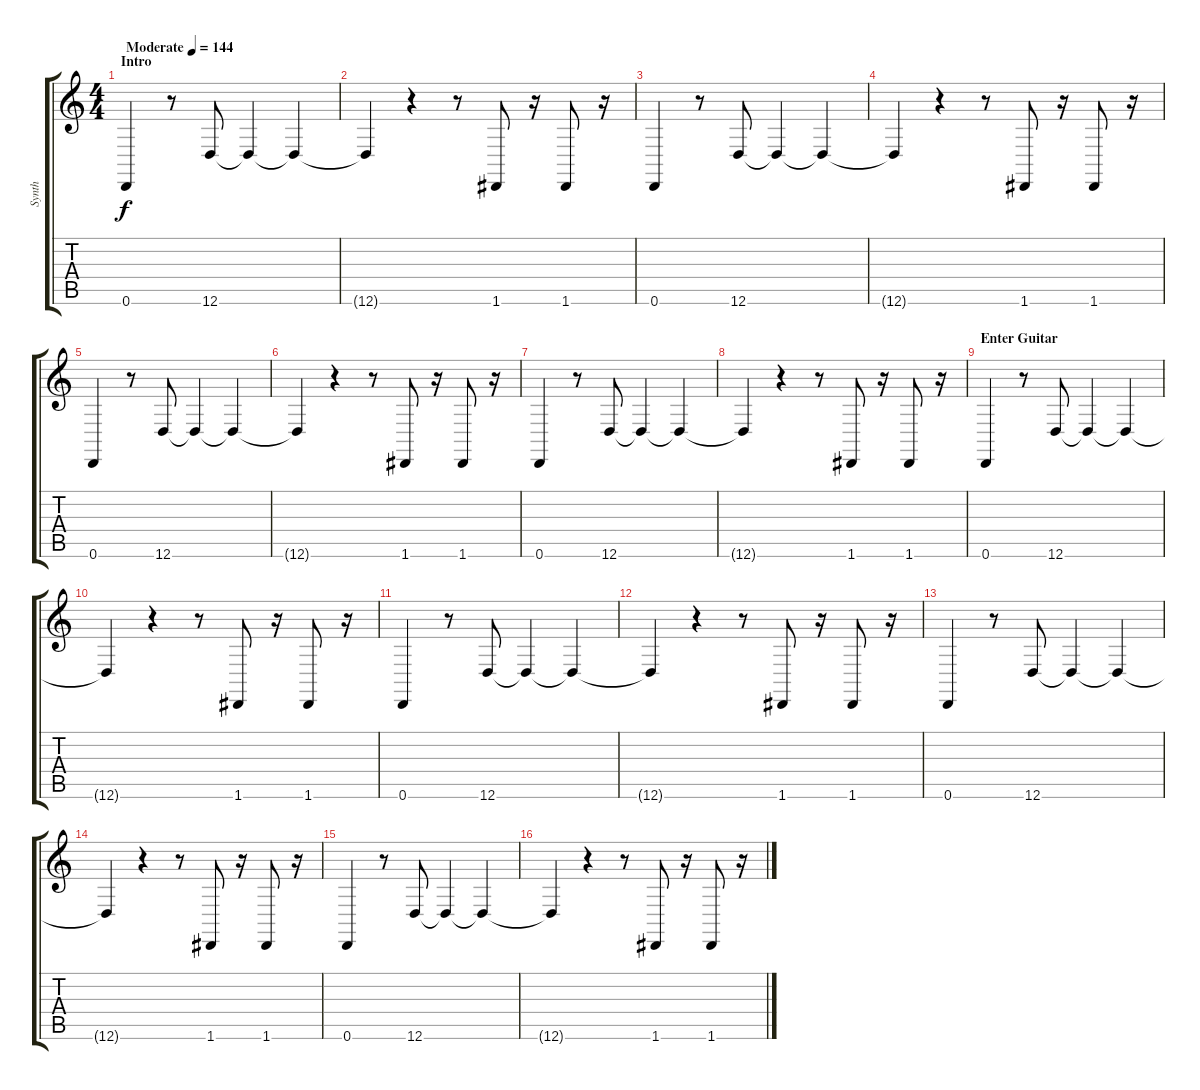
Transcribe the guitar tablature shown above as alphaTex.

\track ("Synth" "Synth") {instrument lead2sawtooth}
\staff {score tabs}
\tuning (E4 B3 G3 D3 A2 D2) {hide}
\ts (4 4)
\section ("" "Intro")
\tempo (144 "Moderate")
\clef g2
\ks c
0.6.4{dy f instrument lead2sawtooth} r.8 12.6.8 12.6{t}.4 12.6{t}.4 |
12.6{t}.4 r.4 r.8 1.6.8 r.16 1.6.8 r.16 |
0.6.4 r.8 12.6.8 12.6{t}.4 12.6{t}.4 |
12.6{t}.4 r.4 r.8 1.6.8 r.16 1.6.8 r.16 |
0.6.4 r.8 12.6.8 12.6{t}.4 12.6{t}.4 |
12.6{t}.4 r.4 r.8 1.6.8 r.16 1.6.8 r.16 |
0.6.4 r.8 12.6.8 12.6{t}.4 12.6{t}.4 |
12.6{t}.4 r.4 r.8 1.6.8 r.16 1.6.8 r.16 |
\section ("" "Enter Guitar")
0.6.4 r.8 12.6.8 12.6{t}.4 12.6{t}.4 |
12.6{t}.4 r.4 r.8 1.6.8 r.16 1.6.8 r.16 |
0.6.4 r.8 12.6.8 12.6{t}.4 12.6{t}.4 |
12.6{t}.4 r.4 r.8 1.6.8 r.16 1.6.8 r.16 |
0.6.4 r.8 12.6.8 12.6{t}.4 12.6{t}.4 |
12.6{t}.4 r.4 r.8 1.6.8 r.16 1.6.8 r.16 |
0.6.4 r.8 12.6.8 12.6{t}.4 12.6{t}.4 |
12.6{t}.4 r.4 r.8 1.6.8 r.16 1.6.8 r.16
